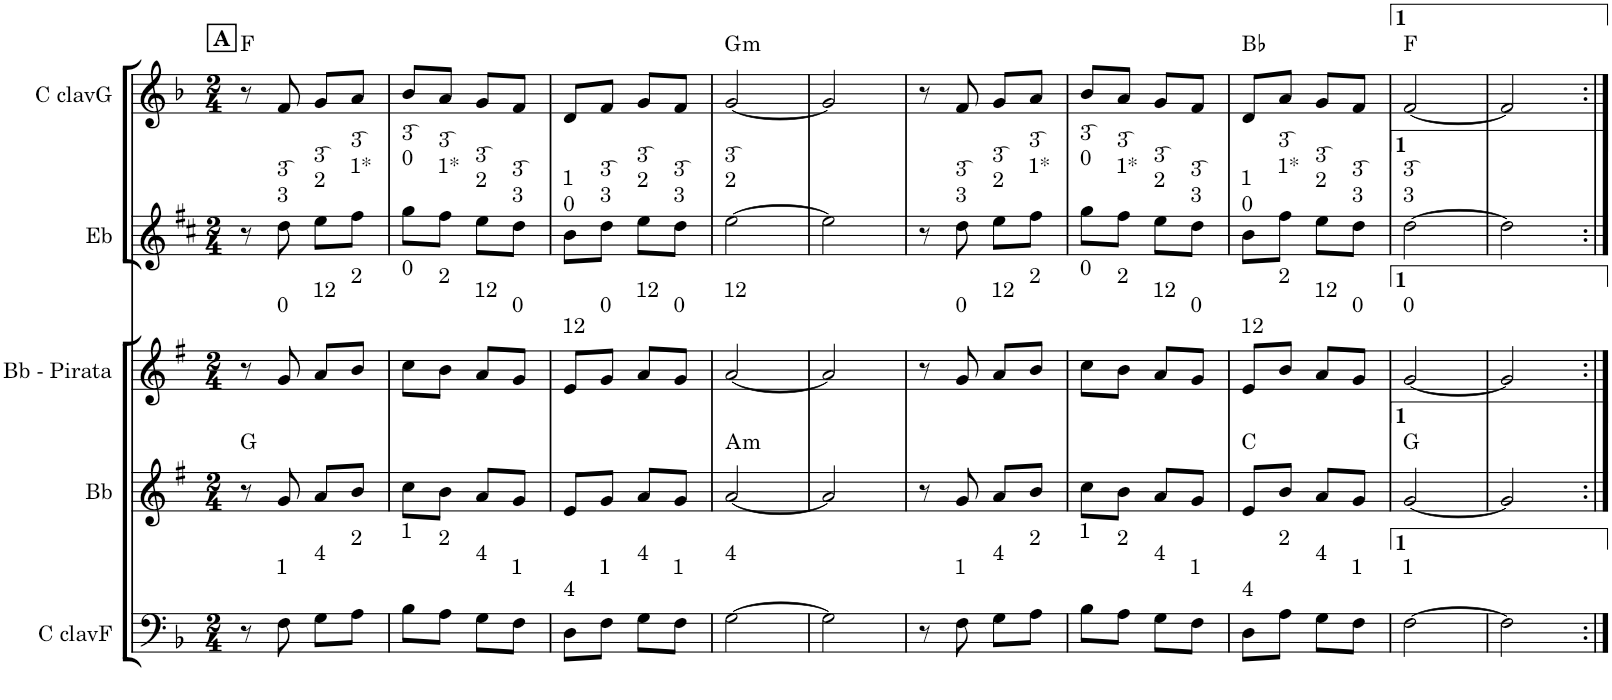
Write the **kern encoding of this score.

**kern	**kern	**harte	**kern	**kern	**kern	**harte
*part5	*part4	*part4	*part3	*part2	*part1	*part1
*staff5	*staff4	*	*staff3	*staff2	*staff1	*
*I"C clavF	*I"Bb	*	*I"Bb - Pirata	*I"Eb	*I"C clavG	*
*clefF4	*clefG2	*	*clefG2	*clefG2	*clefG2	*
*	*Trd1c2	*	*Trd1c2	*Trd5c9	*	*
*k[b-]	*k[f#]	*	*k[f#]	*k[f#c#]	*k[b-]	*
*F:	*G:	*	*G:	*D:	*F:	*
*M2/4	*M2/4	*	*M2/4	*M2/4	*M2/4	*
!!LO:REH:place=s1:a:B:cj:t=A
=1	=1	=1	=1	=1	=1	=1
8r	8r	G:maj	8r	8r	8r	F:maj
!	!	!	!	!LO:TX:a:t=3͡	!	!
!	!	!	!	!LO:TX:a:t=3	!	!
!	!	!	!LO:TX:a:t=0	!	!	!
!LO:TX:a:t=1	!	!	!	!	!	!
8F\	8g/	.	8g/	8dd\	8f/	.
!	!	!	!	!LO:TX:a:t=3͡	!	!
!	!	!	!	!LO:TX:a:t=2	!	!
!	!	!	!LO:TX:a:t=12	!	!	!
!LO:TX:a:t=4	!	!	!	!	!	!
8G\L	8a/L	.	8a/L	8ee\L	8g/L	.
!	!	!	!	!LO:TX:a:t=3͡	!	!
!	!	!	!	!LO:TX:a:t=1*	!	!
!	!	!	!LO:TX:a:t=2	!	!	!
!LO:TX:a:t=2	!	!	!	!	!	!
8A\J	8b/J	.	8b/J	8ff#\J	8a/J	.
=2	=2	=2	=2	=2	=2	=2
!	!	!	!	!LO:TX:a:t=3͡	!	!
!	!	!	!	!LO:TX:a:t=0	!	!
!	!	!	!LO:TX:a:t=0	!	!	!
!LO:TX:a:t=1	!	!	!	!	!	!
8B-\L	8cc\L	.	8cc\L	8gg\L	8b-/L	.
!	!	!	!	!LO:TX:a:t=3͡	!	!
!	!	!	!	!LO:TX:a:t=1*	!	!
!	!	!	!LO:TX:a:t=2	!	!	!
!LO:TX:a:t=2	!	!	!	!	!	!
8A\J	8b\J	.	8b\J	8ff#\J	8a/J	.
!	!	!	!	!LO:TX:a:t=3͡	!	!
!	!	!	!	!LO:TX:a:t=2	!	!
!	!	!	!LO:TX:a:t=12	!	!	!
!LO:TX:a:t=4	!	!	!	!	!	!
8G\L	8a/L	.	8a/L	8ee\L	8g/L	.
!	!	!	!	!LO:TX:a:t=3͡	!	!
!	!	!	!	!LO:TX:a:t=3	!	!
!	!	!	!LO:TX:a:t=0	!	!	!
!LO:TX:a:t=1	!	!	!	!	!	!
8F\J	8g/J	.	8g/J	8dd\J	8f/J	.
=3	=3	=3	=3	=3	=3	=3
!	!	!	!	!LO:TX:a:t=1	!	!
!	!	!	!	!LO:TX:a:t=0	!	!
!	!	!	!LO:TX:a:t=12	!	!	!
!LO:TX:a:t=4	!	!	!	!	!	!
8D\L	8e/L	.	8e/L	8b\L	8d/L	.
!	!	!	!	!LO:TX:a:t=3͡	!	!
!	!	!	!	!LO:TX:a:t=3	!	!
!	!	!	!LO:TX:a:t=0	!	!	!
!LO:TX:a:t=1	!	!	!	!	!	!
8F\J	8g/J	.	8g/J	8dd\J	8f/J	.
!	!	!	!	!LO:TX:a:t=3͡	!	!
!	!	!	!	!LO:TX:a:t=2	!	!
!	!	!	!LO:TX:a:t=12	!	!	!
!LO:TX:a:t=4	!	!	!	!	!	!
8G\L	8a/L	.	8a/L	8ee\L	8g/L	.
!	!	!	!	!LO:TX:a:t=3͡	!	!
!	!	!	!	!LO:TX:a:t=3	!	!
!	!	!	!LO:TX:a:t=0	!	!	!
!LO:TX:a:t=1	!	!	!	!	!	!
8F\J	8g/J	.	8g/J	8dd\J	8f/J	.
=4	=4	=4	=4	=4	=4	=4
!	!	!	!	!LO:TX:a:t=3͡	!	!
!	!	!	!	!LO:TX:a:t=2	!	!
!	!	!	!LO:TX:a:t=12	!	!	!
!LO:TX:a:t=4	!	!LO:H:kt=m	!	!	!	!LO:H:kt=m
[>2G\	[<2a/	A:min	[<2a/	[>2ee\	[<2g/	G:min
=5	=5	=5	=5	=5	=5	=5
2G\]	2a/]	.	2a/]	2ee\]	2g/]	.
=6	=6	=6	=6	=6	=6	=6
8r	8r	.	8r	8r	8r	.
!	!	!	!	!LO:TX:a:t=3͡	!	!
!	!	!	!	!LO:TX:a:t=3	!	!
!	!	!	!LO:TX:a:t=0	!	!	!
!LO:TX:a:t=1	!	!	!	!	!	!
8F\	8g/	.	8g/	8dd\	8f/	.
!	!	!	!	!LO:TX:a:t=3͡	!	!
!	!	!	!	!LO:TX:a:t=2	!	!
!	!	!	!LO:TX:a:t=12	!	!	!
!LO:TX:a:t=4	!	!	!	!	!	!
8G\L	8a/L	.	8a/L	8ee\L	8g/L	.
!	!	!	!	!LO:TX:a:t=3͡	!	!
!	!	!	!	!LO:TX:a:t=1*	!	!
!	!	!	!LO:TX:a:t=2	!	!	!
!LO:TX:a:t=2	!	!	!	!	!	!
8A\J	8b/J	.	8b/J	8ff#\J	8a/J	.
=7	=7	=7	=7	=7	=7	=7
!	!	!	!	!LO:TX:a:t=3͡	!	!
!	!	!	!	!LO:TX:a:t=0	!	!
!	!	!	!LO:TX:a:t=0	!	!	!
!LO:TX:a:t=1	!	!	!	!	!	!
8B-\L	8cc\L	.	8cc\L	8gg\L	8b-/L	.
!	!	!	!	!LO:TX:a:t=3͡	!	!
!	!	!	!	!LO:TX:a:t=1*	!	!
!	!	!	!LO:TX:a:t=2	!	!	!
!LO:TX:a:t=2	!	!	!	!	!	!
8A\J	8b\J	.	8b\J	8ff#\J	8a/J	.
!	!	!	!	!LO:TX:a:t=3͡	!	!
!	!	!	!	!LO:TX:a:t=2	!	!
!	!	!	!LO:TX:a:t=12	!	!	!
!LO:TX:a:t=4	!	!	!	!	!	!
8G\L	8a/L	.	8a/L	8ee\L	8g/L	.
!	!	!	!	!LO:TX:a:t=3͡	!	!
!	!	!	!	!LO:TX:a:t=3	!	!
!	!	!	!LO:TX:a:t=0	!	!	!
!LO:TX:a:t=1	!	!	!	!	!	!
8F\J	8g/J	.	8g/J	8dd\J	8f/J	.
=8	=8	=8	=8	=8	=8	=8
!	!	!	!	!LO:TX:a:t=1	!	!
!	!	!	!	!LO:TX:a:t=0	!	!
!	!	!	!LO:TX:a:t=12	!	!	!
!LO:TX:a:t=4	!	!	!	!	!	!
8D\L	8e/L	C:maj	8e/L	8b\L	8d/L	Bb:maj
!	!	!	!	!LO:TX:a:t=3͡	!	!
!	!	!	!	!LO:TX:a:t=1*	!	!
!	!	!	!LO:TX:a:t=2	!	!	!
!LO:TX:a:t=2	!	!	!	!	!	!
8A\J	8b/J	.	8b/J	8ff#\J	8a/J	.
!	!	!	!	!LO:TX:a:t=3͡	!	!
!	!	!	!	!LO:TX:a:t=2	!	!
!	!	!	!LO:TX:a:t=12	!	!	!
!LO:TX:a:t=4	!	!	!	!	!	!
8G\L	8a/L	.	8a/L	8ee\L	8g/L	.
!	!	!	!	!LO:TX:a:t=3͡	!	!
!	!	!	!	!LO:TX:a:t=3	!	!
!	!	!	!LO:TX:a:t=0	!	!	!
!LO:TX:a:t=1	!	!	!	!	!	!
8F\J	8g/J	.	8g/J	8dd\J	8f/J	.
=9	=9	=9	=9	=9	=9	=9
!	!	!	!	!LO:TX:a:t=3͡	!	!
!	!	!	!	!LO:TX:a:t=3	!	!
!	!	!	!LO:TX:a:t=0	!	!	!
!LO:TX:a:t=1	!	!	!	!	!	!
[>2F\	[<2g/	G:maj	[<2g/	[>2dd\	[<2f/	F:maj
=10	=10	=10	=10	=10	=10	=10
2F\]	2g/]	.	2g/]	2dd\]	2f/]	.
=:|!	=:|!	=:|!	=:|!	=:|!	=:|!	=:|!
*-	*-	*-	*-	*-	*-	*-
